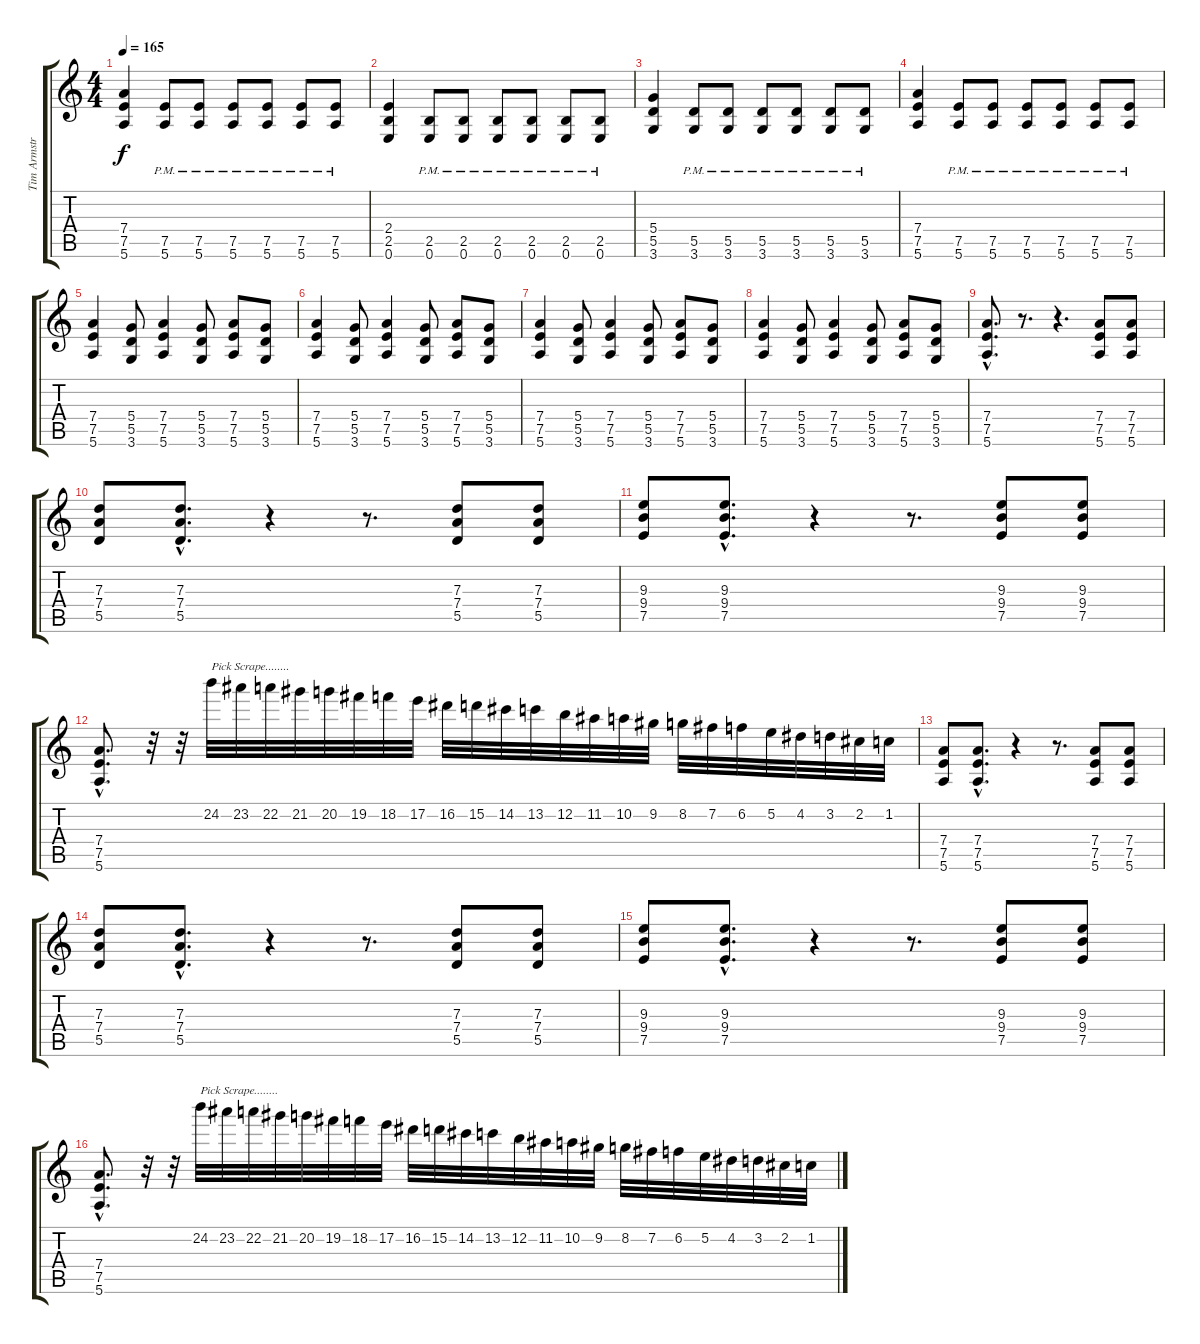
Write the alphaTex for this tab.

\track ("Tim Armstrong - Guitar 1" "Tim Armstr") {instrument distortionguitar}
\staff {score tabs}
\tuning (E4 B3 G3 D3 A2 E2) {hide}
\ts (4 4)
\tempo 165
\clef g2
\ks c
(7.4 7.5 5.6).4{dy f} (7.5{pm} 5.6{pm}).8 (7.5{pm} 5.6{pm}).8 (7.5{pm} 5.6{pm}).8 (7.5{pm} 5.6{pm}).8 (7.5{pm} 5.6{pm}).8 (7.5{pm} 5.6{pm}).8 |
(2.4 2.5 0.6).4 (2.5{pm} 0.6{pm}).8 (2.5{pm} 0.6{pm}).8 (2.5{pm} 0.6{pm}).8 (2.5{pm} 0.6{pm}).8 (2.5{pm} 0.6{pm}).8 (2.5{pm} 0.6{pm}).8 |
(5.4 5.5 3.6).4 (5.5{pm} 3.6{pm}).8 (5.5{pm} 3.6{pm}).8 (5.5{pm} 3.6{pm}).8 (5.5{pm} 3.6{pm}).8 (5.5{pm} 3.6{pm}).8 (5.5{pm} 3.6{pm}).8 |
(7.4 7.5 5.6).4 (7.5{pm} 5.6{pm}).8 (7.5{pm} 5.6{pm}).8 (7.5{pm} 5.6{pm}).8 (7.5{pm} 5.6{pm}).8 (7.5{pm} 5.6{pm}).8 (7.5{pm} 5.6{pm}).8 |
(7.4 7.5 5.6).4 (5.4 5.5 3.6).8 (7.4 7.5 5.6).4 (5.4 5.5 3.6).8 (7.4 7.5 5.6).8 (5.4 5.5 3.6).8 |
(7.4 7.5 5.6).4 (5.4 5.5 3.6).8 (7.4 7.5 5.6).4 (5.4 5.5 3.6).8 (7.4 7.5 5.6).8 (5.4 5.5 3.6).8 |
(7.4 7.5 5.6).4 (5.4 5.5 3.6).8 (7.4 7.5 5.6).4 (5.4 5.5 3.6).8 (7.4 7.5 5.6).8 (5.4 5.5 3.6).8 |
(7.4 7.5 5.6).4 (5.4 5.5 3.6).8 (7.4 7.5 5.6).4 (5.4 5.5 3.6).8 (7.4 7.5 5.6).8 (5.4 5.5 3.6).8 |
(7.4{hac} 7.5{hac} 5.6{hac}).8{d} r.8{d} r.4{d} (7.4 7.5 5.6).8 (7.4 7.5 5.6).8 |
(7.3 7.4 5.5).8 (7.3{hac} 7.4{hac} 5.5{hac}).8{d} r.4 r.8{d} (7.3 7.4 5.5).8 (7.3 7.4 5.5).8 |
(9.3 9.4 7.5).8 (9.3{hac} 9.4{hac} 7.5{hac}).8{d} r.4 r.8{d} (9.3 9.4 7.5).8 (9.3 9.4 7.5).8 |
(7.4{hac} 7.5{hac} 5.6{hac}).8{d} r.32 r.32 24.2.32{txt "Pick Scrape........"} 23.2.32 22.2.32 21.2.32 20.2.32 19.2.32 18.2.32 17.2.32 16.2.32 15.2.32 14.2.32 13.2.32 12.2.32 11.2.32 10.2.32 9.2.32 8.2.32 7.2.32 6.2.32 5.2.32 4.2.32 3.2.32 2.2.32 1.2.32 |
(7.4 7.5 5.6).8 (7.4{hac} 7.5{hac} 5.6{hac}).8{d} r.4 r.8{d} (7.4 7.5 5.6).8 (7.4 7.5 5.6).8 |
(7.3 7.4 5.5).8 (7.3{hac} 7.4{hac} 5.5{hac}).8{d} r.4 r.8{d} (7.3 7.4 5.5).8 (7.3 7.4 5.5).8 |
(9.3 9.4 7.5).8 (9.3{hac} 9.4{hac} 7.5{hac}).8{d} r.4 r.8{d} (9.3 9.4 7.5).8 (9.3 9.4 7.5).8 |
(7.4{hac} 7.5{hac} 5.6{hac}).8{d} r.32 r.32 24.2.32{txt "Pick Scrape........"} 23.2.32 22.2.32 21.2.32 20.2.32 19.2.32 18.2.32 17.2.32 16.2.32 15.2.32 14.2.32 13.2.32 12.2.32 11.2.32 10.2.32 9.2.32 8.2.32 7.2.32 6.2.32 5.2.32 4.2.32 3.2.32 2.2.32 1.2.32
